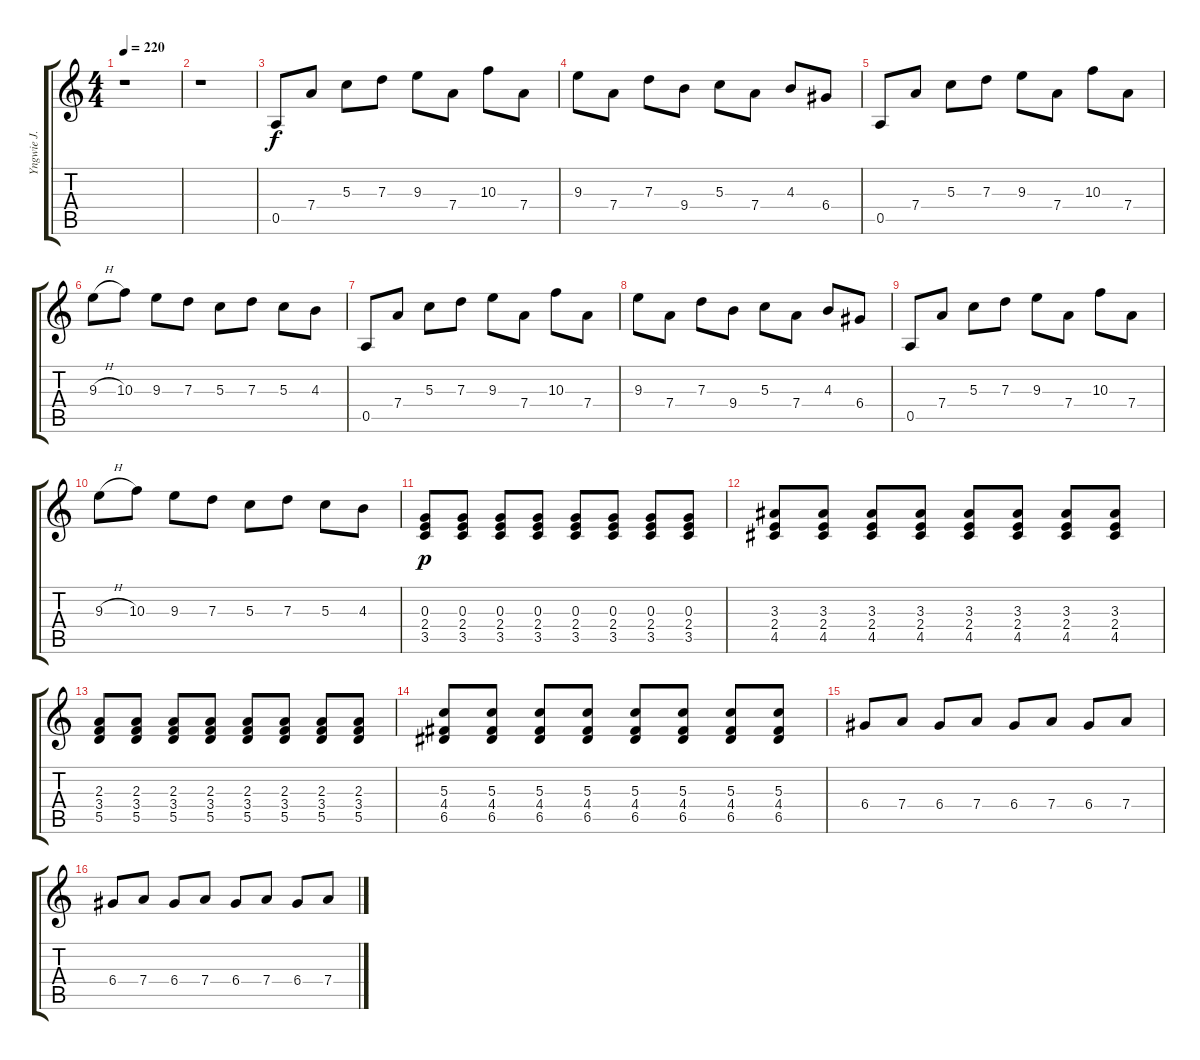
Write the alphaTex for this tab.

\track ("Yngwie J. Malmsteen (Acoustic Guitar I)" "Yngwie J. ") {instrument acousticguitarsteel}
\staff {score tabs}
\tuning (E4 B3 G3 D3 A2 E2) {hide}
\ts (4 4)
\tempo 220
\clef g2
\ks c
r.1{dy f} |
r.1 |
0.5.8 7.4.8 5.3.8 7.3.8 9.3.8 7.4.8 10.3.8 7.4.8 |
9.3.8 7.4.8 7.3.8 9.4.8 5.3.8 7.4.8 4.3.8 6.4.8 |
0.5.8 7.4.8 5.3.8 7.3.8 9.3.8 7.4.8 10.3.8 7.4.8 |
9.3{h}.8 10.3.8 9.3.8 7.3.8 5.3.8 7.3.8 5.3.8 4.3.8 |
0.5.8 7.4.8 5.3.8 7.3.8 9.3.8 7.4.8 10.3.8 7.4.8 |
9.3.8 7.4.8 7.3.8 9.4.8 5.3.8 7.4.8 4.3.8 6.4.8 |
0.5.8 7.4.8 5.3.8 7.3.8 9.3.8 7.4.8 10.3.8 7.4.8 |
9.3{h}.8 10.3.8 9.3.8 7.3.8 5.3.8 7.3.8 5.3.8 4.3.8 |
(0.3 2.4 3.5).8{dy p} (0.3 2.4 3.5).8 (0.3 2.4 3.5).8 (0.3 2.4 3.5).8 (0.3 2.4 3.5).8 (0.3 2.4 3.5).8 (0.3 2.4 3.5).8 (0.3 2.4 3.5).8 |
(3.3 2.4 4.5).8 (3.3 2.4 4.5).8 (3.3 2.4 4.5).8 (3.3 2.4 4.5).8 (3.3 2.4 4.5).8 (3.3 2.4 4.5).8 (3.3 2.4 4.5).8 (3.3 2.4 4.5).8 |
(2.3 3.4 5.5).8 (2.3 3.4 5.5).8 (2.3 3.4 5.5).8 (2.3 3.4 5.5).8 (2.3 3.4 5.5).8 (2.3 3.4 5.5).8 (2.3 3.4 5.5).8 (2.3 3.4 5.5).8 |
(5.3 4.4 6.5).8 (5.3 4.4 6.5).8 (5.3 4.4 6.5).8 (5.3 4.4 6.5).8 (5.3 4.4 6.5).8 (5.3 4.4 6.5).8 (5.3 4.4 6.5).8 (5.3 4.4 6.5).8 |
6.4.8 7.4.8 6.4.8 7.4.8 6.4.8 7.4.8 6.4.8 7.4.8 |
6.4.8 7.4.8 6.4.8 7.4.8 6.4.8 7.4.8 6.4.8 7.4.8
